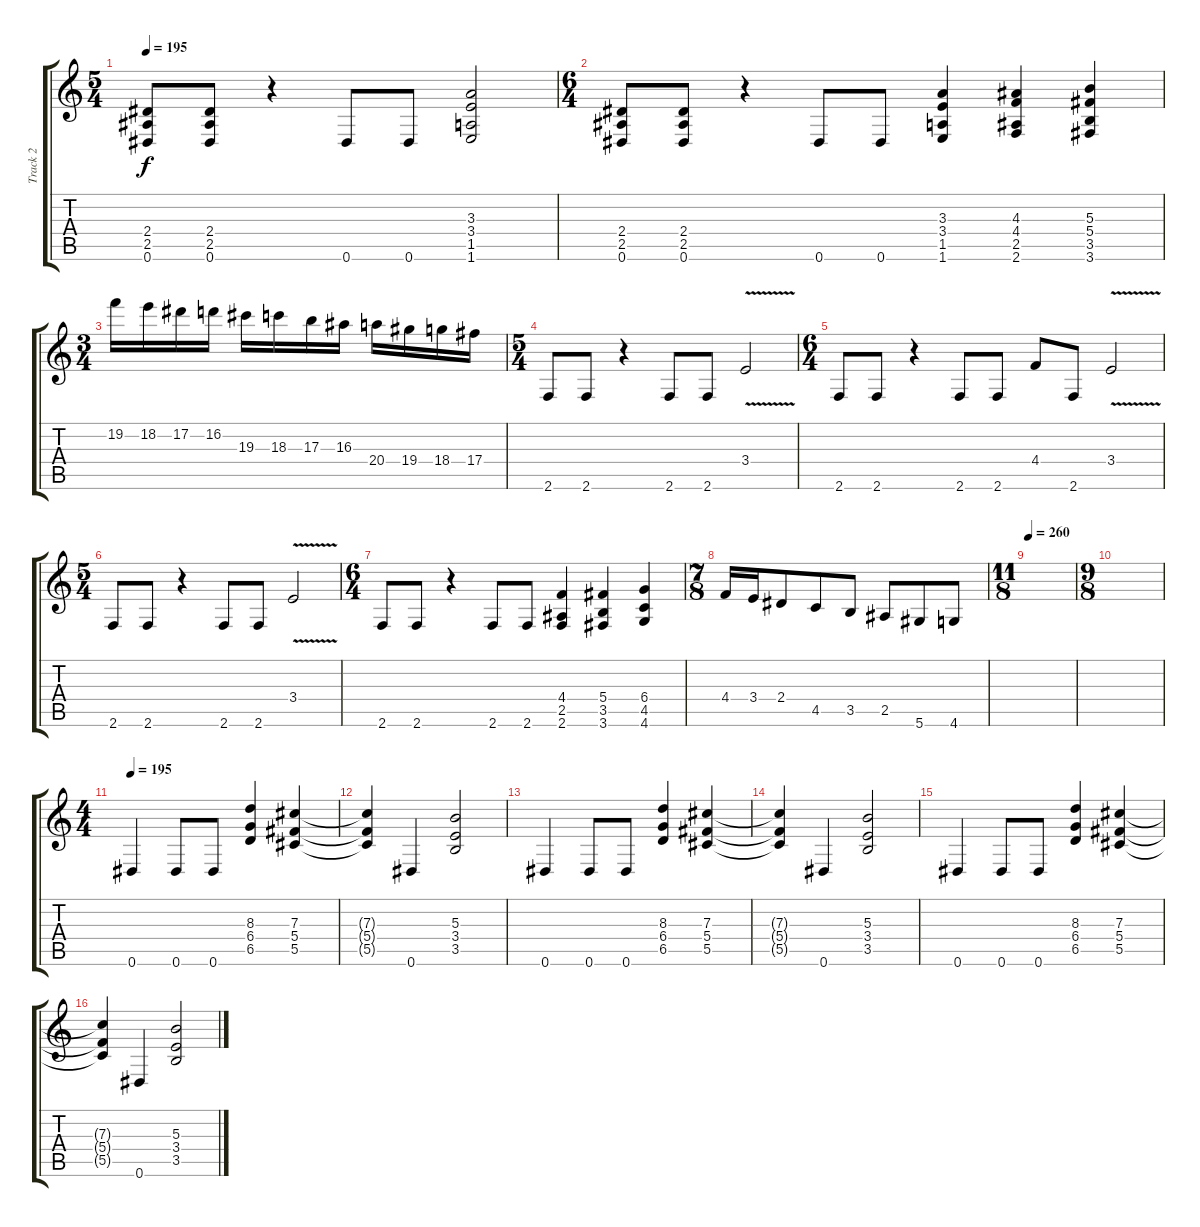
\track ("Track 2" "Track 2") {instrument distortionguitar}
\staff {score tabs}
\tuning (Eb4 Bb3 Gb3 Db3 Ab2 Eb2) {hide}
\ts (5 4)
\tempo 195
\clef g2
\ks c
(2.4 2.5 0.6).8{dy f} (2.4 2.5 0.6).8 r.4 0.6.8 0.6.8 (3.3 3.4 1.5 1.6).2 |
\ts (6 4)
(2.4 2.5 0.6).8 (2.4 2.5 0.6).8 r.4 0.6.8 0.6.8 (3.3 3.4 1.5 1.6).4 (4.3 4.4 2.5 2.6).4 (5.3 5.4 3.5 3.6).4 |
\ts (3 4)
19.2.16 18.2.16 17.2.16 16.2.16 19.3.16 18.3.16 17.3.16 16.3.16 20.4.16 19.4.16 18.4.16 17.4.16 |
\ts (5 4)
2.6.8 2.6.8 r.4 2.6.8 2.6.8 3.4{v}.2 |
\ts (6 4)
2.6.8 2.6.8 r.4 2.6.8 2.6.8 4.4.8 2.6.8 3.4{v}.2 |
\ts (5 4)
2.6.8 2.6.8 r.4 2.6.8 2.6.8 3.4{v}.2 |
\ts (6 4)
2.6.8 2.6.8 r.4 2.6.8 2.6.8 (4.4 2.5 2.6).4 (5.4 3.5 3.6).4 (6.4 4.5 4.6).4 |
\ts (7 8)
4.4.16 3.4.16 2.4.8 4.5.8 3.5.8 2.5.8 5.6.8 4.6.8 |
\ts (11 8)
\tempo 260
|
\ts (9 8)
|
\ts (4 4)
\tempo 195
0.6.4 0.6.8 0.6.8 (8.3 6.4 6.5).4 (7.3 5.4 5.5).4 |
(7.3{t} 5.4{t} 5.5{t}).4 0.6.4 (5.3 3.4 3.5).2 |
0.6.4 0.6.8 0.6.8 (8.3 6.4 6.5).4 (7.3 5.4 5.5).4 |
(7.3{t} 5.4{t} 5.5{t}).4 0.6.4 (5.3 3.4 3.5).2 |
0.6.4 0.6.8 0.6.8 (8.3 6.4 6.5).4 (7.3 5.4 5.5).4 |
(7.3{t} 5.4{t} 5.5{t}).4 0.6.4 (5.3 3.4 3.5).2
